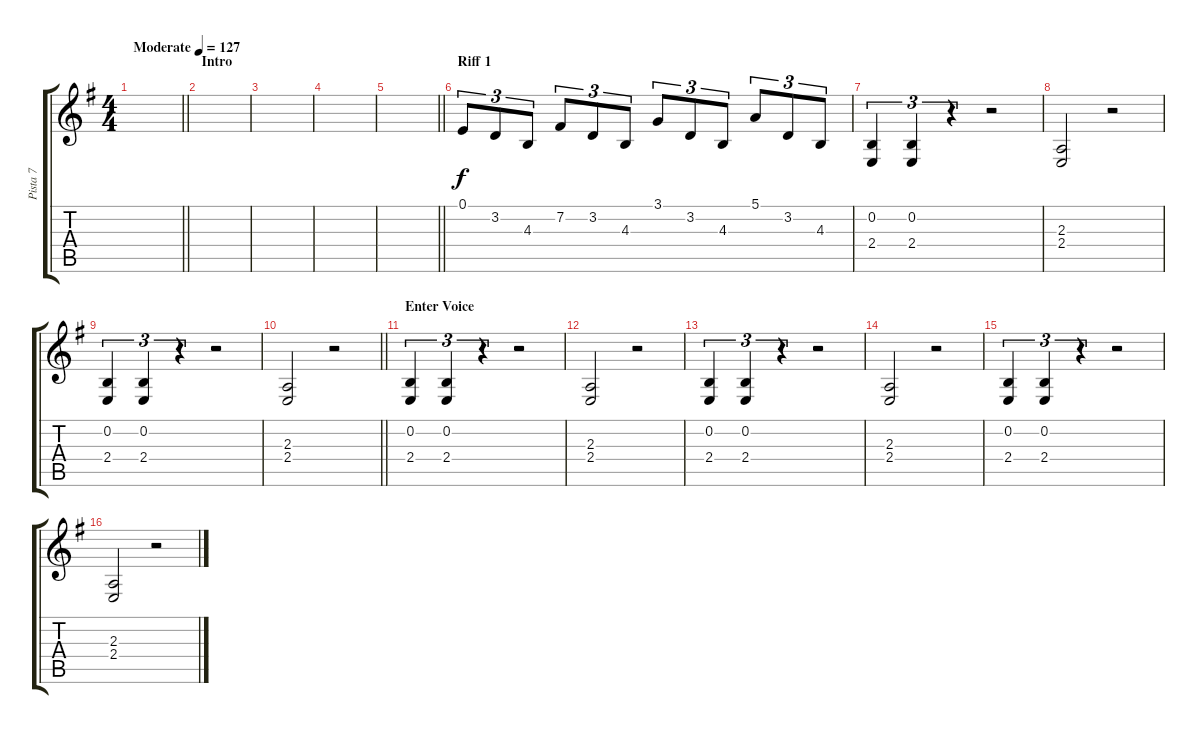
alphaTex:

\track ("Pista 7" "Pista 7") {instrument harpsichord}
\staff {score tabs}
\tuning (E4 B3 G3 D3 A2 E2) {hide}
\ts (4 4)
\tempo (127 "Moderate")
\clef g2
\barLineRight lightlight
\ks eminor
|
\section ("" "Intro")
|
|
|
\barLineRight lightlight
|
\section ("" "Riff 1")
0.1.8{tu (3 2)} 3.2.8{tu (3 2)} 4.3.8{tu (3 2)} 7.2.8{tu (3 2)} 3.2.8{tu (3 2)} 4.3.8{tu (3 2)} 3.1.8{tu (3 2)} 3.2.8{tu (3 2)} 4.3.8{tu (3 2)} 5.1.8{tu (3 2)} 3.2.8{tu (3 2)} 4.3.8{tu (3 2)} |
(0.2 2.4).4{tu (3 2)} (0.2 2.4).4{tu (3 2)} r.4{tu (3 2)} r.2 |
(2.3 2.4).2 r.2 |
(0.2 2.4).4{tu (3 2)} (0.2 2.4).4{tu (3 2)} r.4{tu (3 2)} r.2 |
\barLineRight lightlight
(2.3 2.4).2 r.2 |
\section ("" "Enter Voice")
(0.2 2.4).4{tu (3 2)} (0.2 2.4).4{tu (3 2)} r.4{tu (3 2)} r.2 |
(2.3 2.4).2 r.2 |
(0.2 2.4).4{tu (3 2)} (0.2 2.4).4{tu (3 2)} r.4{tu (3 2)} r.2 |
(2.3 2.4).2 r.2 |
(0.2 2.4).4{tu (3 2)} (0.2 2.4).4{tu (3 2)} r.4{tu (3 2)} r.2 |
(2.3 2.4).2 r.2
